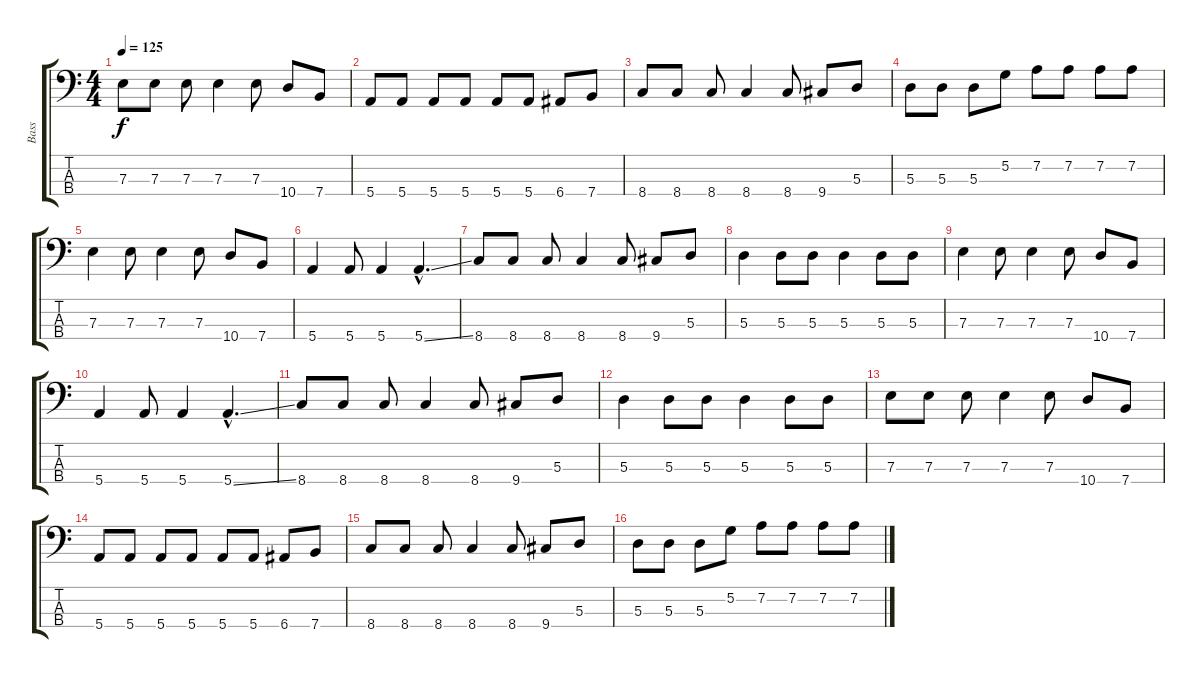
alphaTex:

\track ("Bass" "Bass") {instrument electricbassfinger}
\staff {score tabs}
\tuning (G2 D2 A1 E1) {hide}
\ts (4 4)
\tempo 125
\clef f4
\ks c
7.3.8{dy f} 7.3.8 7.3.8 7.3.4 7.3.8 10.4.8 7.4.8 |
5.4.8 5.4.8 5.4.8 5.4.8 5.4.8 5.4.8 6.4.8 7.4.8 |
8.4.8 8.4.8 8.4.8 8.4.4 8.4.8 9.4.8 5.3.8 |
5.3.8 5.3.8 5.3.8 5.2.8 7.2.8 7.2.8 7.2.8 7.2.8 |
7.3.4 7.3.8 7.3.4 7.3.8 10.4.8 7.4.8 |
5.4.4 5.4.8 5.4.4 5.4{ss hac}.4{d} |
8.4.8 8.4.8 8.4.8 8.4.4 8.4.8 9.4.8 5.3.8 |
5.3.4 5.3.8 5.3.8 5.3.4 5.3.8 5.3.8 |
7.3.4 7.3.8 7.3.4 7.3.8 10.4.8 7.4.8 |
5.4.4 5.4.8 5.4.4 5.4{ss hac}.4{d} |
8.4.8 8.4.8 8.4.8 8.4.4 8.4.8 9.4.8 5.3.8 |
5.3.4 5.3.8 5.3.8 5.3.4 5.3.8 5.3.8 |
7.3.8 7.3.8 7.3.8 7.3.4 7.3.8 10.4.8 7.4.8 |
5.4.8 5.4.8 5.4.8 5.4.8 5.4.8 5.4.8 6.4.8 7.4.8 |
8.4.8 8.4.8 8.4.8 8.4.4 8.4.8 9.4.8 5.3.8 |
5.3.8 5.3.8 5.3.8 5.2.8 7.2.8 7.2.8 7.2.8 7.2.8
